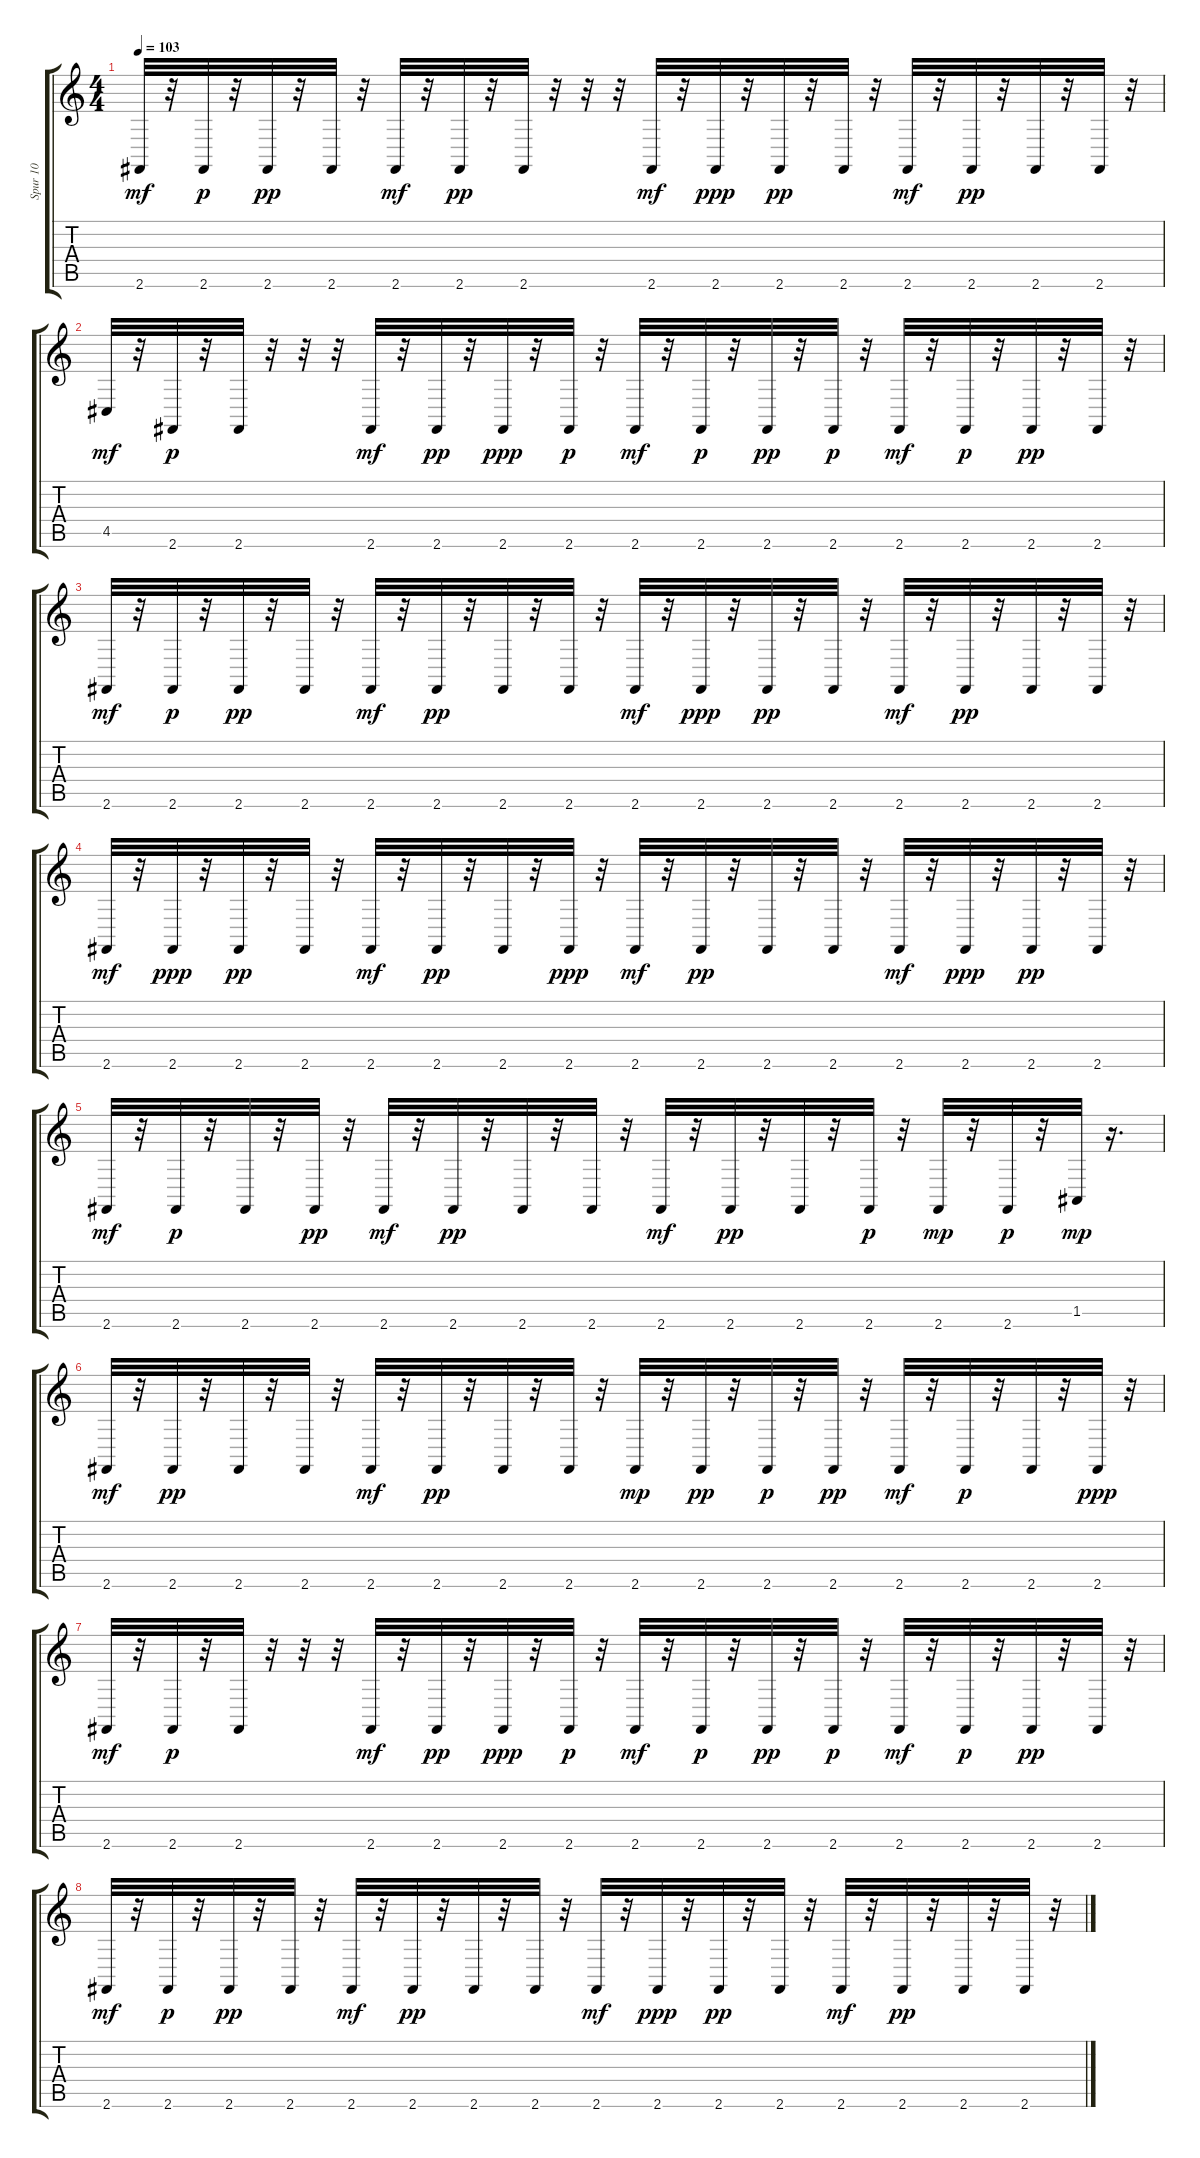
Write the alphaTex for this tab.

\track ("Spur 10" "Spur 10") {instrument electricpiano2}
\staff {score tabs}
\tuning (E4 B3 G3 D3 A2 E2) {hide}
\ts (4 4)
\tempo 103
\clef g2
\ks c
2.6.32{dy mf} r.32 2.6.32{dy p} r.32 2.6.32{dy pp} r.32 2.6.32 r.32 2.6.32{dy mf} r.32 2.6.32{dy pp} r.32 2.6.32 r.32 r.32 r.32 2.6.32{dy mf} r.32 2.6.32{dy ppp} r.32 2.6.32{dy pp} r.32 2.6.32 r.32 2.6.32{dy mf} r.32 2.6.32{dy pp} r.32 2.6.32 r.32 2.6.32 r.32 |
4.5.32{dy mf} r.32 2.6.32{dy p} r.32 2.6.32 r.32 r.32 r.32 2.6.32{dy mf} r.32 2.6.32{dy pp} r.32 2.6.32{dy ppp} r.32 2.6.32{dy p} r.32 2.6.32{dy mf} r.32 2.6.32{dy p} r.32 2.6.32{dy pp} r.32 2.6.32{dy p} r.32 2.6.32{dy mf} r.32 2.6.32{dy p} r.32 2.6.32{dy pp} r.32 2.6.32 r.32 |
2.6.32{dy mf} r.32 2.6.32{dy p} r.32 2.6.32{dy pp} r.32 2.6.32 r.32 2.6.32{dy mf} r.32 2.6.32{dy pp} r.32 2.6.32 r.32 2.6.32 r.32 2.6.32{dy mf} r.32 2.6.32{dy ppp} r.32 2.6.32{dy pp} r.32 2.6.32 r.32 2.6.32{dy mf} r.32 2.6.32{dy pp} r.32 2.6.32 r.32 2.6.32 r.32 |
2.6.32{dy mf} r.32 2.6.32{dy ppp} r.32 2.6.32{dy pp} r.32 2.6.32 r.32 2.6.32{dy mf} r.32 2.6.32{dy pp} r.32 2.6.32 r.32 2.6.32{dy ppp} r.32 2.6.32{dy mf} r.32 2.6.32{dy pp} r.32 2.6.32 r.32 2.6.32 r.32 2.6.32{dy mf} r.32 2.6.32{dy ppp} r.32 2.6.32{dy pp} r.32 2.6.32 r.32 |
2.6.32{dy mf} r.32 2.6.32{dy p} r.32 2.6.32 r.32 2.6.32{dy pp} r.32 2.6.32{dy mf} r.32 2.6.32{dy pp} r.32 2.6.32 r.32 2.6.32 r.32 2.6.32{dy mf} r.32 2.6.32{dy pp} r.32 2.6.32 r.32 2.6.32{dy p} r.32 2.6.32{dy mp} r.32 2.6.32{dy p} r.32 1.5.32{dy mp} r.16{d} |
2.6.32{dy mf} r.32 2.6.32{dy pp} r.32 2.6.32 r.32 2.6.32 r.32 2.6.32{dy mf} r.32 2.6.32{dy pp} r.32 2.6.32 r.32 2.6.32 r.32 2.6.32{dy mp} r.32 2.6.32{dy pp} r.32 2.6.32{dy p} r.32 2.6.32{dy pp} r.32 2.6.32{dy mf} r.32 2.6.32{dy p} r.32 2.6.32 r.32 2.6.32{dy ppp} r.32 |
2.6.32{dy mf} r.32 2.6.32{dy p} r.32 2.6.32 r.32 r.32 r.32 2.6.32{dy mf} r.32 2.6.32{dy pp} r.32 2.6.32{dy ppp} r.32 2.6.32{dy p} r.32 2.6.32{dy mf} r.32 2.6.32{dy p} r.32 2.6.32{dy pp} r.32 2.6.32{dy p} r.32 2.6.32{dy mf} r.32 2.6.32{dy p} r.32 2.6.32{dy pp} r.32 2.6.32 r.32 |
2.6.32{dy mf} r.32 2.6.32{dy p} r.32 2.6.32{dy pp} r.32 2.6.32 r.32 2.6.32{dy mf} r.32 2.6.32{dy pp} r.32 2.6.32 r.32 2.6.32 r.32 2.6.32{dy mf} r.32 2.6.32{dy ppp} r.32 2.6.32{dy pp} r.32 2.6.32 r.32 2.6.32{dy mf} r.32 2.6.32{dy pp} r.32 2.6.32 r.32 2.6.32 r.32
